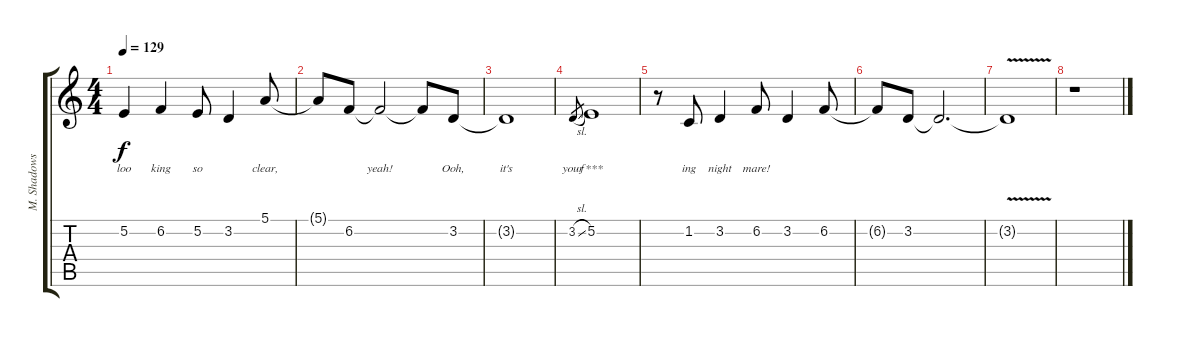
\track ("M. Shadows (Vocals)" "M. Shadows") {instrument clarinet}
\staff {score tabs}
\tuning (E4 B3 G3 D3 A2 D2) {hide}
\ts (4 4)
\tempo 129
\clef g2
\ks c
5.2{t}.4{lyrics (0 "loo") lyrics (1 "") lyrics (2 "") lyrics (3 "") lyrics (4 "") dy f} 6.2.4{lyrics (0 "king") lyrics (1 "") lyrics (2 "") lyrics (3 "") lyrics (4 "")} 5.2.8{lyrics (0 "so") lyrics (1 "") lyrics (2 "") lyrics (3 "") lyrics (4 "")} 3.2.4{lyrics (0 "") lyrics (1 "") lyrics (2 "") lyrics (3 "") lyrics (4 "")} 5.1.8{lyrics (0 "clear,") lyrics (1 "") lyrics (2 "") lyrics (3 "") lyrics (4 "")} |
5.1{t}.8{lyrics (0 "") lyrics (1 "") lyrics (2 "") lyrics (3 "") lyrics (4 "")} 6.2.8{lyrics (0 "") lyrics (1 "") lyrics (2 "") lyrics (3 "") lyrics (4 "")} 6.2{t}.2{lyrics (0 "yeah!") lyrics (1 "") lyrics (2 "") lyrics (3 "") lyrics (4 "")} 6.2{t}.8{lyrics (0 "") lyrics (1 "") lyrics (2 "") lyrics (3 "") lyrics (4 "")} 3.2.8{lyrics (0 "Ooh,") lyrics (1 "") lyrics (2 "") lyrics (3 "") lyrics (4 "")} |
3.2{t}.1{lyrics (0 "it's") lyrics (1 "") lyrics (2 "") lyrics (3 "") lyrics (4 "")} |
3.2{sl}.8{lyrics (0 "your") lyrics (1 "") lyrics (2 "") lyrics (3 "") lyrics (4 "") gr} 5.2.1{lyrics (0 "f***") lyrics (1 "") lyrics (2 "") lyrics (3 "") lyrics (4 "")} |
r.8 1.2.8{lyrics (0 "ing") lyrics (1 "") lyrics (2 "") lyrics (3 "") lyrics (4 "")} 3.2.4{lyrics (0 "night") lyrics (1 "") lyrics (2 "") lyrics (3 "") lyrics (4 "")} 6.2.8{lyrics (0 "mare!") lyrics (1 "") lyrics (2 "") lyrics (3 "") lyrics (4 "")} 3.2.4 6.2.8 |
6.2{t}.8 3.2.8 3.2{t}.2{d} |
3.2{v t}.1 |
r.1
